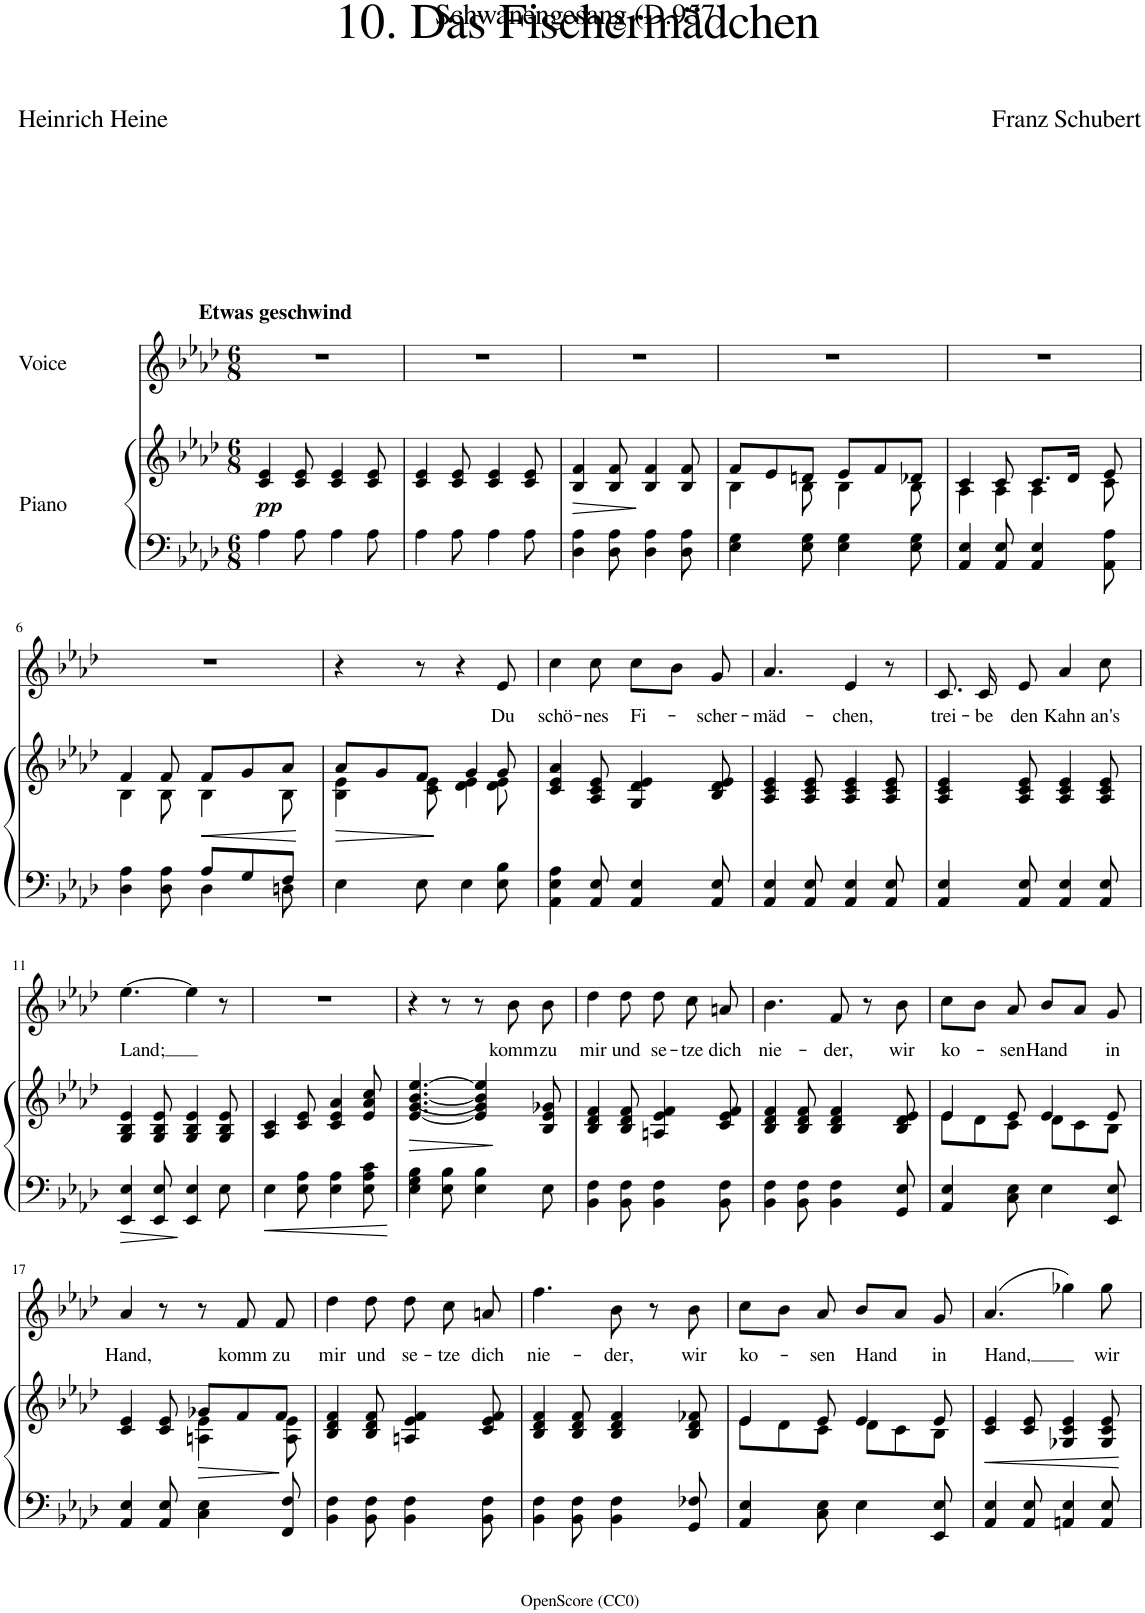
**kern	**kern	**dynam	**kern	**text
*part2	*part2	*part2	*part1	*part1
*staff3	*staff2	*staff2/3	*staff1	*staff1
*I"Piano	*	*	*I"Voice	*
*I'Pno	*	*	*	*
*clefF4	*clefG2	*	*clefG2	*
*k[b-e-a-d-]	*k[b-e-a-d-]	*	*k[b-e-a-d-]	*
*M6/8	*M6/8	*	*M6/8	*
=1	=1	=1	=1	=1
!	!	!	!LO:TX:a:B:t=Etwas geschwind	!
!	!	!LO:DY:b	!	!
4A-\	4c/ 4e-/	pp	2.r	.
8A-\	8c/ 8e-/	.	.	.
4A-\	4c/ 4e-/	.	.	.
8A-\	8c/ 8e-/	.	.	.
=2	=2	=2	=2	=2
4A-\	4c/ 4e-/	.	2.r	.
8A-\	8c/ 8e-/	.	.	.
4A-\	4c/ 4e-/	.	.	.
8A-\	8c/ 8e-/	.	.	.
=3	=3	=3	=3	=3
!	!	!LO:HP:b	!	!
4D-\ 4A-\	4B-/ 4f/	>	2.r	.
8D-\ 8A-\	8B-/ 8f/	.	.	.
4D-\ 4A-\	4B-/ 4f/	]	.	.
8D-\ 8A-\	8B-/ 8f/	.	.	.
=4	=4	=4	=4	=4
*	*^	*	*	*
4E-\ 4G\	8f/L	4B-\	.	2.r	.
.	8e-/	.	.	.	.
8E-\ 8G\	8dn/J	8B-\	.	.	.
4E-\ 4G\	8e-/L	4B-\	.	.	.
.	8f/	.	.	.	.
8E-\ 8G\	8d-X/J	8B-\	.	.	.
=5	=5	=5	=5	=5	=5
*	*	*^	*	*	*
4AA-/ 4E-/	4c/	4.ryy	4A-\	.	2.r	.
8AA-/ 8E-/	8c/	.	4A-\	.	.	.
4AA-/ 4E-/	8.c/L	4A-\	.	.	.	.
.	.	.	4ryy	.	.	.
.	16d-/Jk	.	.	.	.	.
8AA-\ 8A-\	8e-/	8c\	.	.	.	.
*	*	*v	*v	*	*	*
!!LO:LB:g=z
=6	=6	=6	=6	=6	=6
*^	*	*	*	*	*
4.ryy	4D-\ 4A-\	4f/	4B-\	.	2.r	.
.	8D-\ 8A-\	8f/	8B-\	.	.	.
!	!	!	!	!LO:HP:b	!	!
8A-/L	4D-\	8f/L	4B-\	<	.	.
8G/	.	8g/	.	.	.	.
8F/J	8Dn\	8a-/J	8B-\	.	.	.
*v	*v	*	*	*	*	*
*	*v	*v	*	*	*
.	.	[	.	.
=7	=7	=7	=7	=7
!	!	!LO:HP:b	!	!
*	*^	*	*	*
4E-\	8a-/L	4B-\ 4e-\	>	4r	.
.	8g/	.	.	.	.
8E-\	8f/J	8c\ 8e-\	.	8r	.
4E-\	4g/	4d-\ 4e-\	]	4r	.
!	!	!	!	!	!LO:LY:b
8E-\ 8B-\	8g/	8d-\ 8e-\	.	8e-/	Du
=8	=8	=8	=8	=8	=8
!	!	!	!	!	!LO:LY:b
*	*v	*v	*	*	*
4AA-\ 4E-\ 4A-\	4c/ 4e-/ 4a-/	.	4cc\	schö-
!	!	!	!	!LO:LY:b
8AA-/ 8E-/	8A-/ 8c/ 8e-/	.	8cc\	-nes
!	!	!	!	!LO:LY:b
4AA-/ 4E-/	4G/ 4d-/ 4e-/	.	8cc\L	Fi-
.	.	.	8b-\J	.
!	!	!	!	!LO:LY:b
8AA-/ 8E-/	8B-/ 8d-/ 8e-/	.	8g/	-scher-
=9	=9	=9	=9	=9
!	!	!	!	!LO:LY:b
4AA-/ 4E-/	4A-/ 4c/ 4e-/	.	4.a-/	-mäd-
8AA-/ 8E-/	8A-/ 8c/ 8e-/	.	.	.
!	!	!	!	!LO:LY:b
4AA-/ 4E-/	4A-/ 4c/ 4e-/	.	4e-/	-chen,
8AA-/ 8E-/	8A-/ 8c/ 8e-/	.	8r	.
=10	=10	=10	=10	=10
!	!	!	!	!LO:LY:b
4AA-/ 4E-/	4A-/ 4c/ 4e-/	.	8.c/	trei-
!	!	!	!	!LO:LY:b
.	.	.	16c/	-be
!	!	!	!	!LO:LY:b
8AA-/ 8E-/	8A-/ 8c/ 8e-/	.	8e-/	den
!	!	!	!	!LO:LY:b
4AA-/ 4E-/	4A-/ 4c/ 4e-/	.	4a-/	Kahn
!	!	!	!	!LO:LY:b
8AA-/ 8E-/	8A-/ 8c/ 8e-/	.	8cc\	an's
!!LO:LB:g=z
=11	=11	=11	=11	=11
!	!	!	!	!LO:LY:b
4EE-/ 4E-/	4G/ 4B-/ 4e-/	.	[4.ee-\	Land;
8EE-/ 8E-/	8G/ 8B-/ 8e-/	.	.	.
4EE-/ 4E-/	4G/ 4B-/ 4e-/	.	4ee-\]	.
8E-\	8G/ 8B-/ 8e-/	.	8r	.
=12	=12	=12	=12	=12
4E-\	4A-/ 4c/	.	2.r	.
8E-\ 8A-\	8c/ 8e-/	.	.	.
4E-\ 4A-\	4c/ 4e-/ 4a-/	.	.	.
8E-\ 8A-\ 8c\	8e-/ 8a-/ 8cc/	.	.	.
=13	=13	=13	=13	=13
!	!	!LO:HP:b	!	!
4E-\ 4G\ 4B-\	([4.e-/ 4.g/ [4.b-/ [4.ee-/	>	4r	.
8E-\ 8B-\	.	.	8r	.
4E-\ 4B-\	4e-/] 4g/ 4b-/] 4ee-/])	]	8r	.
!	!	!	!	!LO:LY:b
.	.	.	8b-\	komm
!	!	!	!	!LO:LY:b
8E-\	8B-/ 8e-/ 8g-X/	.	8b-\	zu
=14	=14	=14	=14	=14
!	!	!	!	!LO:LY:b
4BB-\ 4F\	4B-/ 4d-/ 4f/	.	4dd-\	mir
!	!	!	!	!LO:LY:b
8BB-\ 8F\	8B-/ 8d-/ 8f/	.	8dd-\	und
!	!	!	!	!LO:LY:b
4BB-\ 4F\	4An/ 4e-/ 4f/	.	8dd-\	se-
!	!	!	!	!LO:LY:b
.	.	.	8cc\	-tze
!	!	!	!	!LO:LY:b
8BB-\ 8F\	8c/ 8e-/ 8f/	.	8an/	dich
=15	=15	=15	=15	=15
!	!	!	!	!LO:LY:b
4BB-\ 4F\	4B-/ 4d-/ 4f/	.	4.b-\	nie-
8BB-\ 8F\	8B-/ 8d-/ 8f/	.	.	.
!	!	!	!	!LO:LY:b
4BB-\ 4F\	4B-/ 4d-/ 4f/	.	8f/	-der,
.	.	.	8r	.
!	!	!	!	!LO:LY:b
8GG/ 8E-/	8B-/ 8d-/ 8e-/	.	8b-\	wir
=16	=16	=16	=16	=16
*	*^	*	*	*
!	!	!	!	!	!LO:LY:b
4AA-/ 4E-/	4e-/	8e-\L	.	8cc\L	ko-
.	.	8d-\	.	8b-\J	.
!	!	!	!	!	!LO:LY:b
8C\ 8E-\	8e-/	8c\J	.	8a-/	-sen
!	!	!	!	!	!LO:LY:b
4E-\	4e-/	8d-\L	.	8b-/L	Hand
.	.	8c\	.	8a-/J	.
!	!	!	!	!	!LO:LY:b
8EE-/ 8E-/	8e-/	8B-\J	.	8g/	in
!!LO:LB:g=z
=17	=17	=17	=17	=17	=17
!	!	!	!	!	!LO:LY:b
4AA-/ 4E-/	4c/ 4e-/	4.ryy	.	4a-/	Hand,
8AA-/ 8E-/	8c/ 8e-/	.	.	8r	.
!	!	!	!LO:HP:b	!	!
4C\ 4E-\	8g-X/L	4An\ 4e-\	>	8r	.
!	!	!	!	!	!LO:LY:b
.	8f/	.	.	8f/	komm
!	!	!	!	!	!LO:LY:b
8FF/ 8F/	8f/J	8A\ 8e-\	.	8f/	zu
*	*v	*v	*	*	*
.	.	]	.	.
=18	=18	=18	=18	=18
!	!	!	!	!LO:LY:b
4BB-\ 4F\	4B-/ 4d-/ 4f/	.	4dd-\	mir
!	!	!	!	!LO:LY:b
8BB-\ 8F\	8B-/ 8d-/ 8f/	.	8dd-\	und
!	!	!	!	!LO:LY:b
4BB-\ 4F\	4An/ 4e-/ 4f/	.	8dd-\	se-
!	!	!	!	!LO:LY:b
.	.	.	8cc\	-tze
!	!	!	!	!LO:LY:b
8BB-\ 8F\	8c/ 8e-/ 8f/	.	8an/	dich
=19	=19	=19	=19	=19
!	!	!	!	!LO:LY:b
4BB-\ 4F\	4B-/ 4d-/ 4f/	.	4.ff\	nie-
8BB-\ 8F\	8B-/ 8d-/ 8f/	.	.	.
!	!	!	!	!LO:LY:b
4BB-\ 4F\	4B-/ 4d-/ 4f/	.	8b-\	-der,
.	.	.	8r	.
!	!	!	!	!LO:LY:b
8GG/ 8F-X/	8B-/ 8d-/ 8f-X/	.	8b-\	wir
=20	=20	=20	=20	=20
*	*^	*	*	*
!	!	!	!	!	!LO:LY:b
4AA-/ 4E-/	4e-/	8e-\L	.	8cc\L	ko-
.	.	8d-\	.	8b-\J	.
!	!	!	!	!	!LO:LY:b
8C\ 8E-\	8e-/	8c\J	.	8a-/	-sen
!	!	!	!	!	!LO:LY:b
4E-\	4e-/	8d-\L	.	8b-/L	Hand
.	.	8c\	.	8a-/J	.
!	!	!	!	!	!LO:LY:b
8EE-/ 8E-/	8e-/	8B-\J	.	8g/	in
=21	=21	=21	=21	=21	=21
!	!	!	!LO:HP:b	!	!LO:LY:b
*	*v	*v	*	*	*
4AA-/ 4E-/	4c/ 4e-/	<	(4.a-/	Hand,
8AA-/ 8E-/	8c/ 8e-/	.	.	.
4AAn/ 4E-/	4G-X/ 4c/ 4e-/	.	4gg-X\)	.
!	!	!	!	!LO:LY:b
8AA/ 8E-/	8G-/ 8c/ 8e-/	.	8gg-\	wir
.	.	[	.	.
=	=	=	=	=
*-	*-	*-	*-	*-
